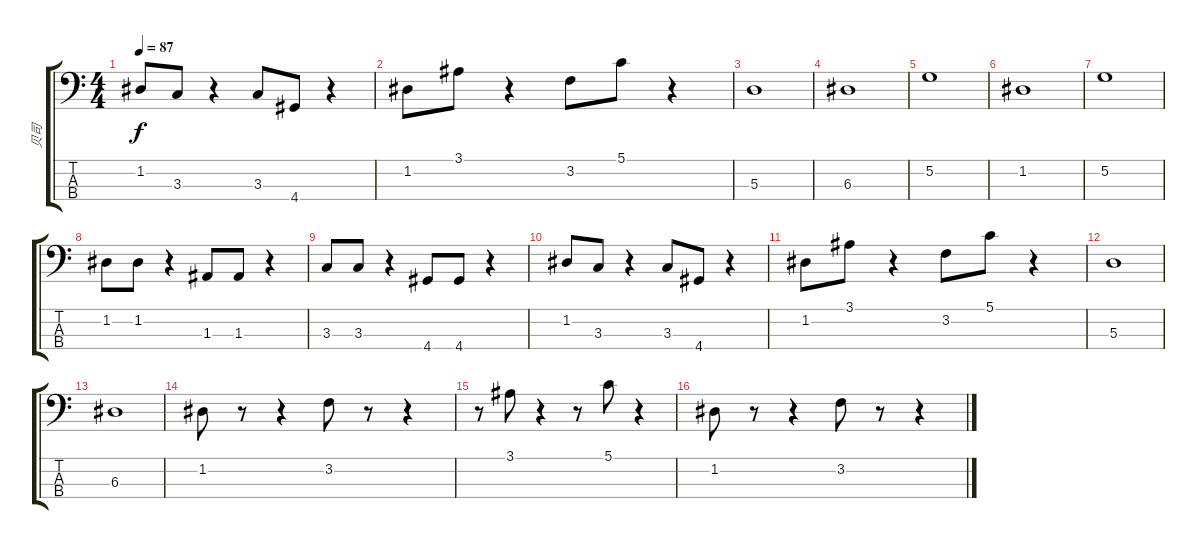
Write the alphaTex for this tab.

\track ("贝司" "贝司") {instrument acousticguitarnylon}
\staff {score tabs}
\tuning (G2 D2 A1 E1) {hide}
\ts (4 4)
\tempo 87
\clef f4
\ks c
1.2.8{dy f} 3.3.8 r.4 3.3.8 4.4.8 r.4 |
1.2.8 3.1.8 r.4 3.2.8 5.1.8 r.4 |
5.3.1 |
6.3.1 |
5.2.1 |
1.2.1 |
5.2.1 |
1.2.8 1.2.8 r.4 1.3.8 1.3.8 r.4 |
3.3.8 3.3.8 r.4 4.4.8 4.4.8 r.4 |
1.2.8 3.3.8 r.4 3.3.8 4.4.8 r.4 |
1.2.8 3.1.8 r.4 3.2.8 5.1.8 r.4 |
5.3.1 |
6.3.1 |
1.2.8 r.8 r.4 3.2.8 r.8 r.4 |
r.8 3.1.8 r.4 r.8 5.1.8 r.4 |
1.2.8 r.8 r.4 3.2.8 r.8 r.4
